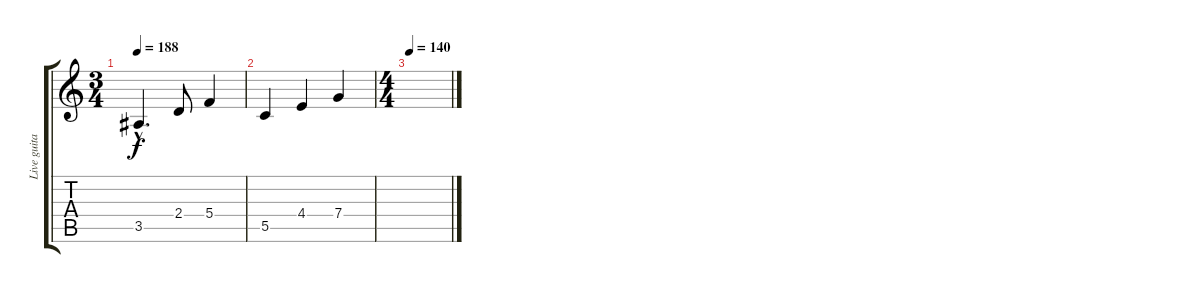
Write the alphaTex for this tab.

\track ("Live guitar" "Live guita") {instrument distortionguitar}
\staff {score tabs}
\tuning (D4 A3 F3 C3 G2 D2) {hide}
\ts (3 4)
\tempo 188
\clef g2
\ks c
3.5{hac}.4{d dy f} 2.4.8 5.4.4 |
5.5.4 4.4.4 7.4.4 |
\ts (4 4)
\tempo 140
